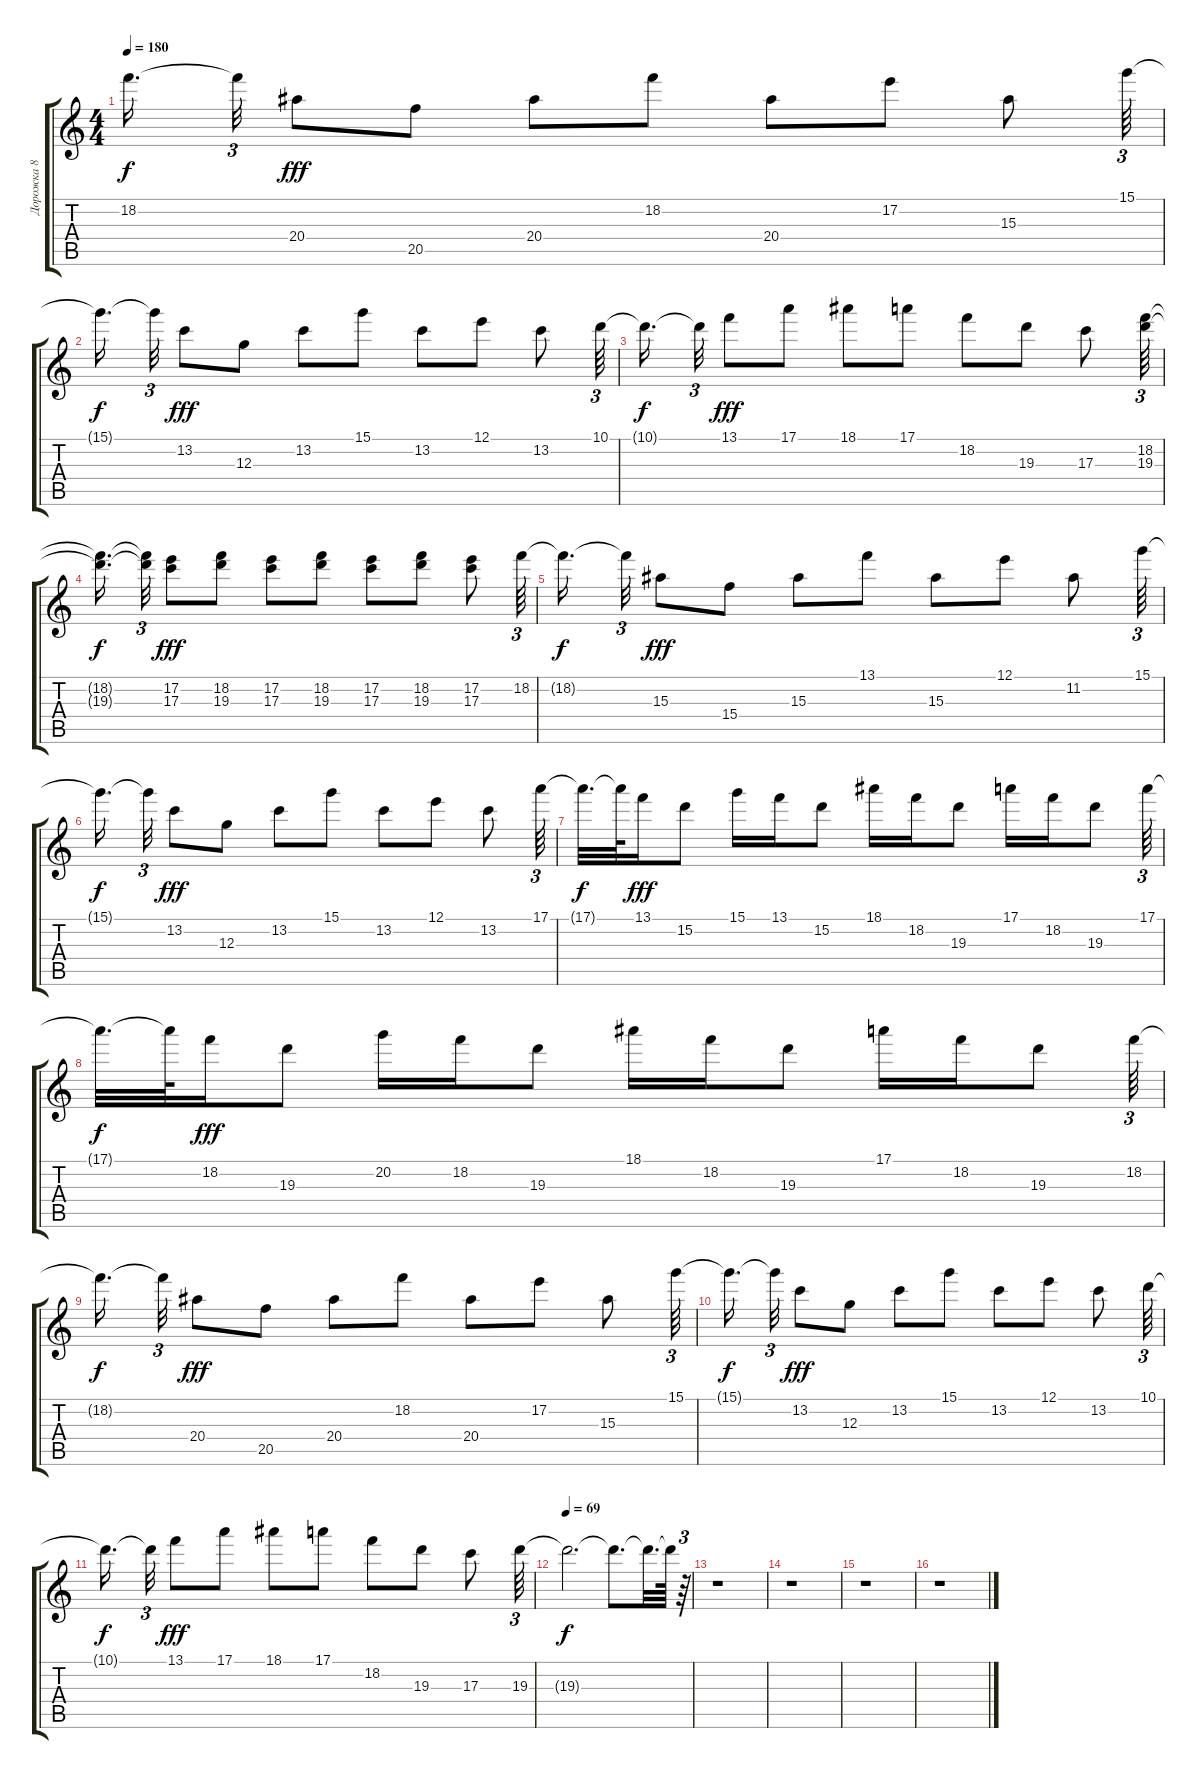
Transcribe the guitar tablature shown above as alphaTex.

\track ("Дорожка 8" "Дорожка 8") {instrument overdrivenguitar}
\staff {score tabs}
\tuning (E4 B3 G3 D3 A2 E2) {hide}
\ts (4 4)
\tempo 180
\clef g2
\ks c
18.2{t}.16{d dy f} 18.2{t}.32{tu (3 2)} 20.4.8{dy fff} 20.5.8 20.4.8 18.2.8 20.4.8 17.2.8 15.3.8 15.1.64{tu (3 2)} |
15.1{t}.16{d dy f} 15.1{t}.32{tu (3 2)} 13.2.8{dy fff} 12.3.8 13.2.8 15.1.8 13.2.8 12.1.8 13.2.8 10.1.64{tu (3 2)} |
10.1{t}.16{d dy f} 10.1{t}.32{tu (3 2)} 13.1.8{dy fff} 17.1.8 18.1.8 17.1.8 18.2.8 19.3.8 17.3.8 (18.2 19.3).64{tu (3 2)} |
(18.2{t} 19.3{t}).16{d dy f} (18.2{t} 19.3{t}).32{tu (3 2)} (17.2 17.3).8{dy fff} (18.2 19.3).8 (17.2 17.3).8 (18.2 19.3).8 (17.2 17.3).8 (18.2 19.3).8 (17.2 17.3).8 18.2.64{tu (3 2)} |
18.2{t}.16{d dy f} 18.2{t}.32{tu (3 2)} 15.3.8{dy fff} 15.4.8 15.3.8 13.1.8 15.3.8 12.1.8 11.2.8 15.1.64{tu (3 2)} |
15.1{t}.16{d dy f} 15.1{t}.32{tu (3 2)} 13.2.8{dy fff} 12.3.8 13.2.8 15.1.8 13.2.8 12.1.8 13.2.8 17.1.64{tu (3 2)} |
17.1{t}.32{d dy f} 17.1{t}.64 13.1.16{dy fff} 15.2.8 15.1.16 13.1.16 15.2.8 18.1.16 18.2.16 19.3.8 17.1.16 18.2.16 19.3.8 17.1.64{tu (3 2)} |
17.1{t}.32{d dy f} 17.1{t}.64 18.2.16{dy fff} 19.3.8 20.2.16 18.2.16 19.3.8 18.1.16 18.2.16 19.3.8 17.1.16 18.2.16 19.3.8 18.2.64{tu (3 2)} |
18.2{t}.16{d dy f} 18.2{t}.32{tu (3 2)} 20.4.8{dy fff} 20.5.8 20.4.8 18.2.8 20.4.8 17.2.8 15.3.8 15.1.64{tu (3 2)} |
15.1{t}.16{d dy f} 15.1{t}.32{tu (3 2)} 13.2.8{dy fff} 12.3.8 13.2.8 15.1.8 13.2.8 12.1.8 13.2.8 10.1.64{tu (3 2)} |
10.1{t}.16{d dy f} 10.1{t}.32{tu (3 2)} 13.1.8{dy fff} 17.1.8 18.1.8 17.1.8 18.2.8 19.3.8 17.3.8 19.3.64{tu (3 2)} |
\tempo 69
19.3{t}.2{d dy f} 19.3{t}.8{d} 19.3{t}.32{d} 19.3{t}.64 r.64{tu (3 2)} |
r.1 |
r.1 |
r.1 |
r.1
